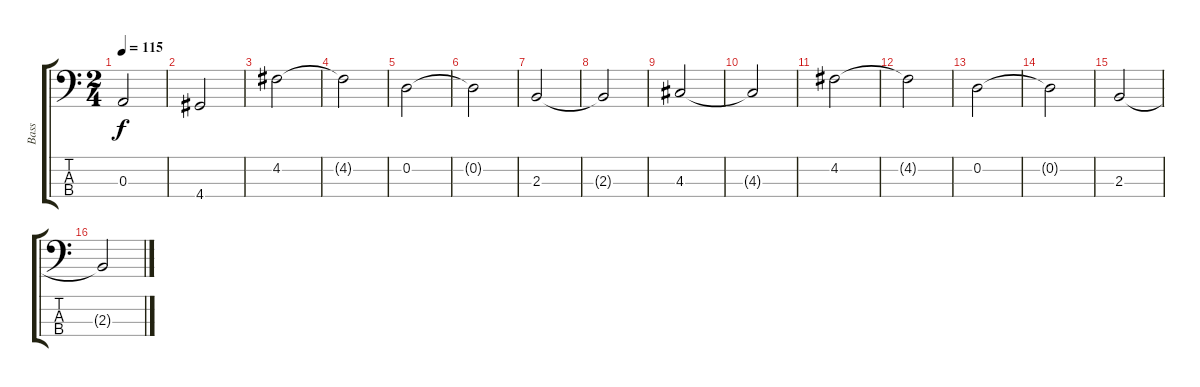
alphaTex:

\track ("Bass" "Bass") {instrument electricbassfinger}
\staff {score tabs}
\tuning (G2 D2 A1 E1) {hide}
\ts (2 4)
\tempo 115
\clef f4
\ks c
0.3.2{dy f} |
4.4.2 |
4.2.2 |
4.2{t}.2 |
0.2.2 |
0.2{t}.2 |
2.3.2 |
2.3{t}.2 |
4.3.2 |
4.3{t}.2 |
4.2.2 |
4.2{t}.2 |
0.2.2 |
0.2{t}.2 |
2.3.2 |
2.3{t}.2
